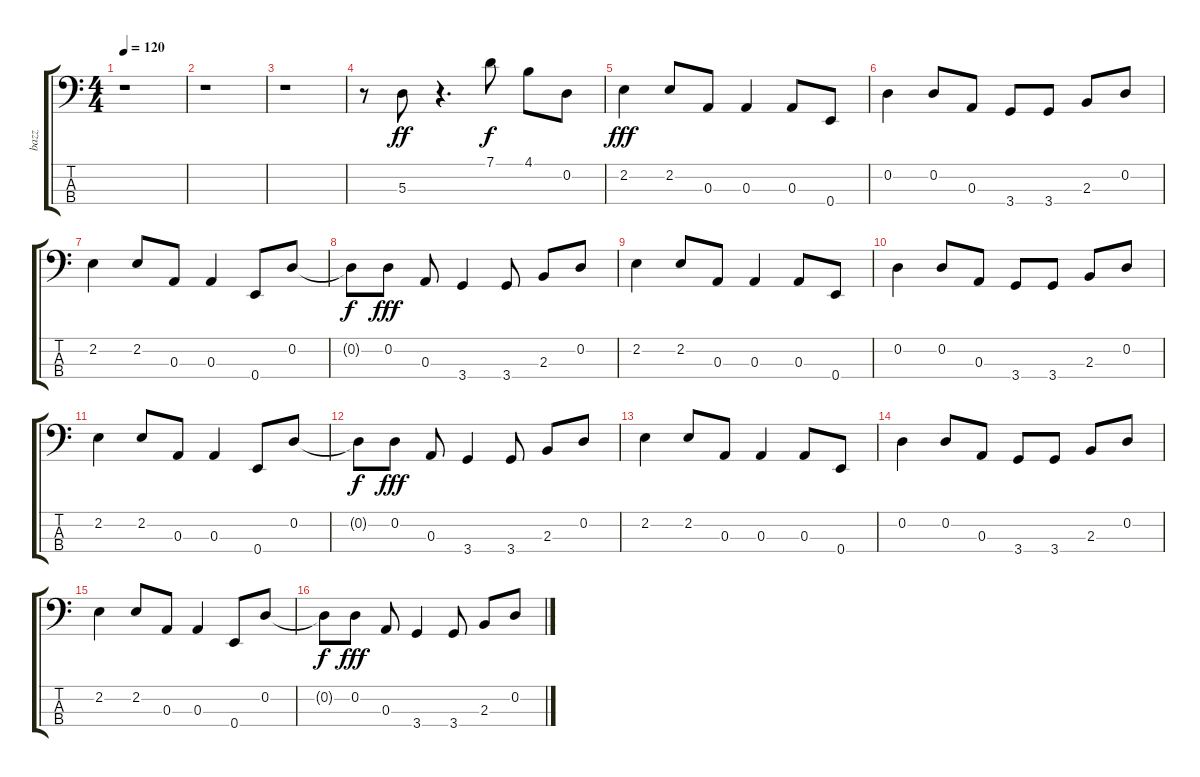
\track ("bazz" "bazz") {instrument electricbassfinger}
\staff {score tabs}
\tuning (G2 D2 A1 E1) {hide}
\ts (4 4)
\tempo 120
\clef f4
\ks c
r.1{dy ff instrument electricbassfinger} |
r.1 |
r.1 |
r.8 5.3.8 r.4{d} 7.1.8{dy f} 4.1.8 0.2.8 |
2.2.4{dy fff} 2.2.8 0.3.8 0.3.4 0.3.8 0.4.8 |
0.2.4 0.2.8 0.3.8 3.4.8 3.4.8 2.3.8 0.2.8 |
2.2.4 2.2.8 0.3.8 0.3.4 0.4.8 0.2.8 |
0.2{t}.8{dy f} 0.2.8{dy fff} 0.3.8 3.4.4 3.4.8 2.3.8 0.2.8 |
2.2.4 2.2.8 0.3.8 0.3.4 0.3.8 0.4.8 |
0.2.4 0.2.8 0.3.8 3.4.8 3.4.8 2.3.8 0.2.8 |
2.2.4 2.2.8 0.3.8 0.3.4 0.4.8 0.2.8 |
0.2{t}.8{dy f} 0.2.8{dy fff} 0.3.8 3.4.4 3.4.8 2.3.8 0.2.8 |
2.2.4 2.2.8 0.3.8 0.3.4 0.3.8 0.4.8 |
0.2.4 0.2.8 0.3.8 3.4.8 3.4.8 2.3.8 0.2.8 |
2.2.4 2.2.8 0.3.8 0.3.4 0.4.8 0.2.8 |
0.2{t}.8{dy f} 0.2.8{dy fff} 0.3.8 3.4.4 3.4.8 2.3.8 0.2.8
